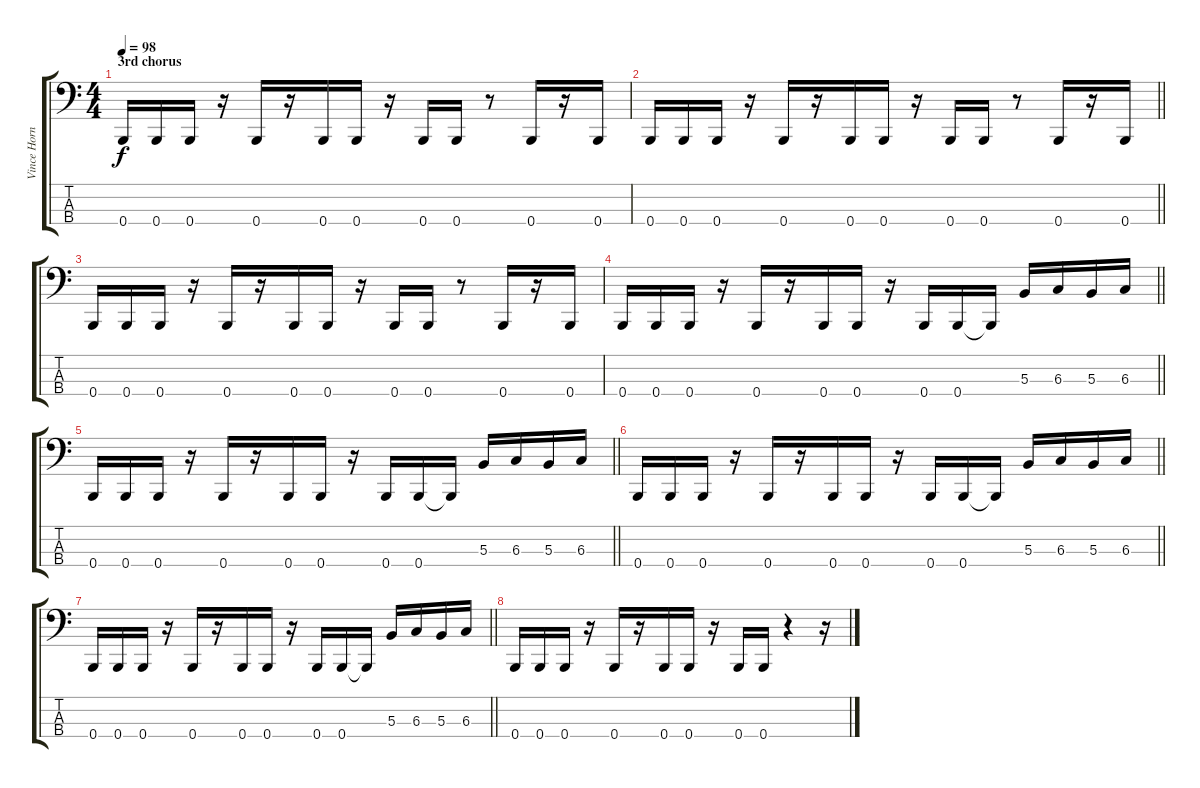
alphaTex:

\track ("Vince Hornsby" "Vince Horn") {instrument electricbasspick}
\staff {score tabs}
\tuning (E2 B1 Gb1 B0) {hide}
\ts (4 4)
\section ("" "3rd chorus")
\tempo 98
\clef f4
\ks c
0.4.16{dy f} 0.4.16 0.4.16 r.16 0.4.16 r.16 0.4.16 0.4.16 r.16 0.4.16 0.4.16 r.8 0.4.16 r.16 0.4.16 |
\barLineRight lightlight
0.4.16 0.4.16 0.4.16 r.16 0.4.16 r.16 0.4.16 0.4.16 r.16 0.4.16 0.4.16 r.8 0.4.16 r.16 0.4.16 |
0.4.16 0.4.16 0.4.16 r.16 0.4.16 r.16 0.4.16 0.4.16 r.16 0.4.16 0.4.16 r.8 0.4.16 r.16 0.4.16 |
\barLineRight lightlight
0.4.16 0.4.16 0.4.16 r.16 0.4.16 r.16 0.4.16 0.4.16 r.16 0.4.16 0.4.16 0.4{t}.16 5.3.16 6.3.16 5.3.16 6.3.16 |
\barLineRight lightlight
0.4.16 0.4.16 0.4.16 r.16 0.4.16 r.16 0.4.16 0.4.16 r.16 0.4.16 0.4.16 0.4{t}.16 5.3.16 6.3.16 5.3.16 6.3.16 |
\barLineRight lightlight
0.4.16 0.4.16 0.4.16 r.16 0.4.16 r.16 0.4.16 0.4.16 r.16 0.4.16 0.4.16 0.4{t}.16 5.3.16 6.3.16 5.3.16 6.3.16 |
\barLineRight lightlight
0.4.16 0.4.16 0.4.16 r.16 0.4.16 r.16 0.4.16 0.4.16 r.16 0.4.16 0.4.16 0.4{t}.16 5.3.16 6.3.16 5.3.16 6.3.16 |
0.4.16 0.4.16 0.4.16 r.16 0.4.16 r.16 0.4.16 0.4.16 r.16 0.4.16 0.4.16 r.4 r.16
